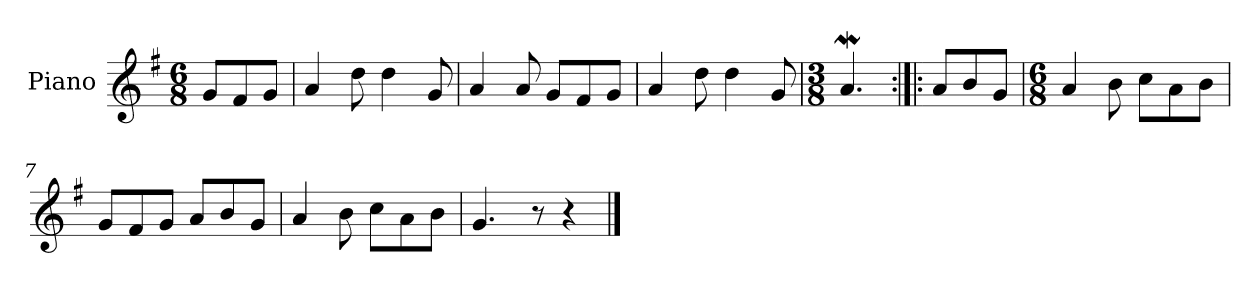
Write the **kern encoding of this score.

**kern
*part1
*staff1
*I"Piano
*I'Pno.
*clefG2
*k[f#]
*M6/8
=
8g/L
8f#/
8g/J
=1
4a/
8dd\
4dd\
8g/
=2
4a/
8a/
8g/L
8f#/
8g/J
=3
4a/
8dd\
4dd\
8g/
=4
*M3/8
4.aW/
=5:|!|:
8a/L
8b/
8g/J
=6
*M6/8
4a/
8b\
8cc\L
8a\
8b\J
=7
8g/L
8f#/
8g/J
8a/L
8b/
8g/J
!!LO:LB:g=z
=8
4a/
8b\
8cc\L
8a\
8b\J
=9
4.g/
8r
4r
==
*-
